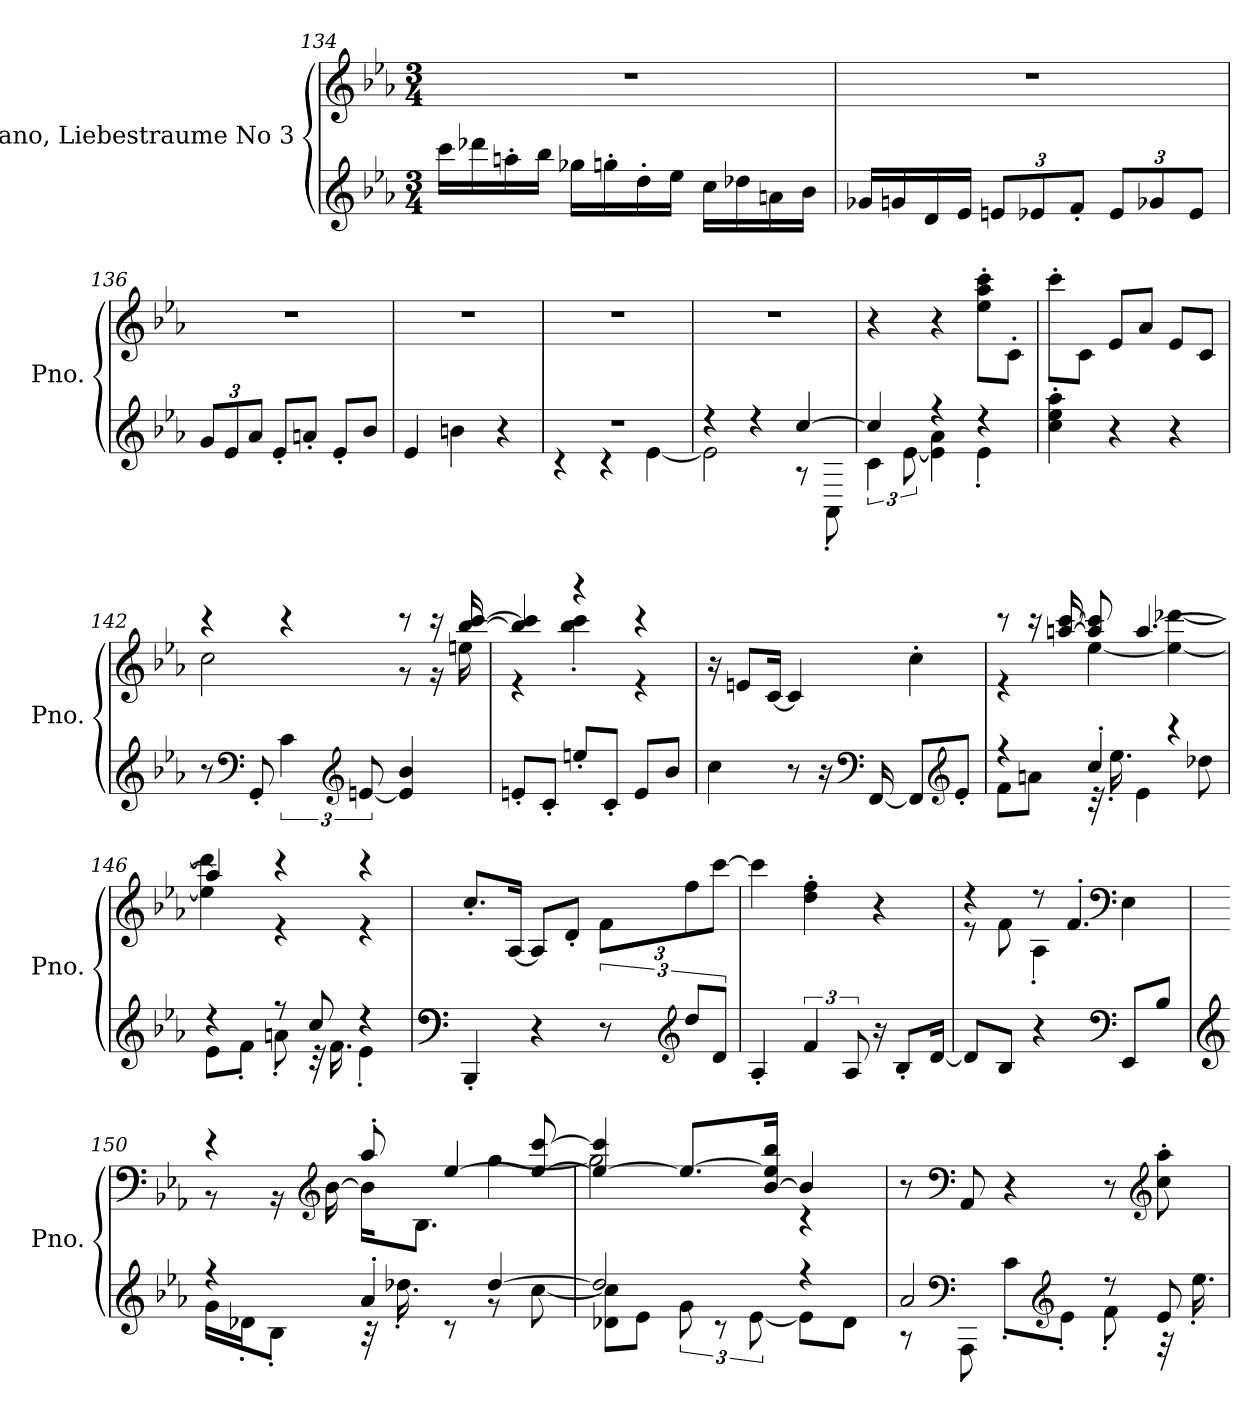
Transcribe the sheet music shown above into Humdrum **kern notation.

**kern	**kern
*part1	*part1
*staff2	*staff1
*I"Piano, Liebestraume No 3	*
*I'Pno.	*
*clefG2	*clefG2
*k[b-e-a-]	*k[b-e-a-]
*M3/4	*M3/4
=134	=134
16ccc\LL	2.r
16ddd-X\	.
16aan'\	.
16bb-\JJ	.
16gg-X\LL	.
16ggn'\	.
16dd'\	.
16ee-\JJ	.
16cc\LL	.
16dd-X\	.
16an\	.
16b-\JJ	.
!!LO:PB:g=z
=135	=135
16g-X/LL	2.r
16gn/	.
16d/	.
16e-/JJ	.
*Xbrackettup	*
12en/L	.
12e-X/	.
12f'/J	.
12e-/L	.
12g-X/	.
12e-/J	.
=136	=136
12g/L	2.r
12e-/	.
12a-/J	.
8e-'/L	.
8an'/J	.
8e-'/L	.
8b-/J	.
=137	=137
4e-/	2.r
4bn\	.
4r	.
=138	=138
*^	*
2.r	4r	2.r
.	4r	.
.	[4e-\	.
=139	=139	=139
4r	2e-\]	2.r
4r	.	.
[4cc/	8r	.
.	8AA-'\	.
=140	=140	=140
*	*brackettup	*
4cc/]	6c\	4r
.	[12e-\	.
4r	4e-\] 4a-\	4r
4r	4e-'\	8ee-\' 8aa-\' 8ccc\'L
.	.	8c'\J
*v	*v	*
!!LO:LB:g=z
=141	=141
4cc\' 4ee-\' 4aa-\'	8ccc'\L
.	8c\J
4r	8e-/L
.	8a-/J
4r	8e-/L
.	8c/J
=142	=142
*	*^
8r	4r	2cc\
*clefF4	*	*
8GG'/	.	.
6c\	4r	.
*clefG2	*	*
[12en/	.	.
4e/] 4b-/	8r	8r
.	16r	16r
.	[16bb-/ [16ccc/	16een\
=143	=143	=143
8en'/L	4bb-/] 4ccc/]	4r
8c'/J	.	.
8een'/L	4r	4bb-\' 4ccc\'
8c'/J	.	.
8e/L	4r	4r
8b-/J	.	.
*	*v	*v
=144	=144
4cc\	16r
.	8en/L
.	[16c/Jk
8r	4c/]
16r	.
*clefF4	*
[16FF/	.
8FF/L]	4cc'\
*clefG2	*
8e-'/J	.
!!LO:LB:g=z
=145	=145
*^	*^
4r	8f\L	8r	4r
.	8an\J	16r	.
.	.	[16aan/ [16ccc/	.
4cc'/	32r	8aa/] 8ccc/]	[4ee-\
.	16.ee-'\	.	.
.	4e-\	[4.aa/	.
4r	.	.	4ee-\_ [4ddd-X\
.	8dd-X\	.	.
=146	=146	=146	=146
4r	8e-\L	4aa/]	4ee-\] 4ddd-\]
.	8f'\J	.	.
8r	8an'\	4r	4r
8cc/	32r	.	.
.	16.f\	.	.
4r	4e-'\	4r	4r
*v	*v	*	*
*	*v	*v
=147	=147
*clefF4	*
4BBB-'/	8.cc'/L
.	[16A-/Jk
4r	8A-/L]
.	8d'/J
*	*Xbrackettup
12r	12f\L
*clefG2	*
12dd/L	12ff\
12d/J	[12ccc\J
=148	=148
4A-'/	4ccc\]
6f/	4dd\' 4ff\'
12A-/	.
16r	4r
8B-'/L	.
[16d/Jk	.
!!LO:LB:g=z
=149	=149
*	*^
8d/L]	4r	8r
8B-/J	.	8f\
4r	8r	4A-'\
.	4.f'/	.
*clefF4	*clefF4	*
8EE-/L	.	4E-\
8B-/J	.	.
=150	=150	=150
*clefG2	*	*
*^	*	*
4r	16g\LL	4r	8r
.	16d-X'\J	.	.
.	8B-'\J	.	16r
*	*	*clefG2	*
.	.	.	[16b-\
4a-'/	32r	8aa-'/	16b-\KL]
.	16.dd-X'\	.	.
.	.	.	8.B-\J
.	8r	[4ee-/	.
[4dd-/	8r	.	[4gg\
.	[8cc\	8ee-/_ [8ccc/	.
=151	=151	=151	=151
2dd-/]	8d-X\ 8cc\]L	4ee-/_ 4ccc/]	2gg\]
.	8e-\J	.	.
.	12g\	8.ee-/L_	.
.	12r	.	.
.	[12e-\	.	.
.	.	[16b-/ 16ee-/] 16bb-/Jk	.
4r	8e-\L]	4b-/]	4r
.	8d-\J	.	.
*	*	*v	*v
!!LO:LB:g=z
=152	=152	=152
2a-/	8r	8r
*clefF4	*	*clefF4
.	8AAA-\	8AA-/
.	8c'\L	4r
*clefG2	*	*
.	8e-'\J	.
8r	8f'\	8r
*	*	*clefG2
8e-/	32r	8cc\' 8aa-\'
.	16.ee-'\	.
*v	*v	*
=	=
*-	*-
